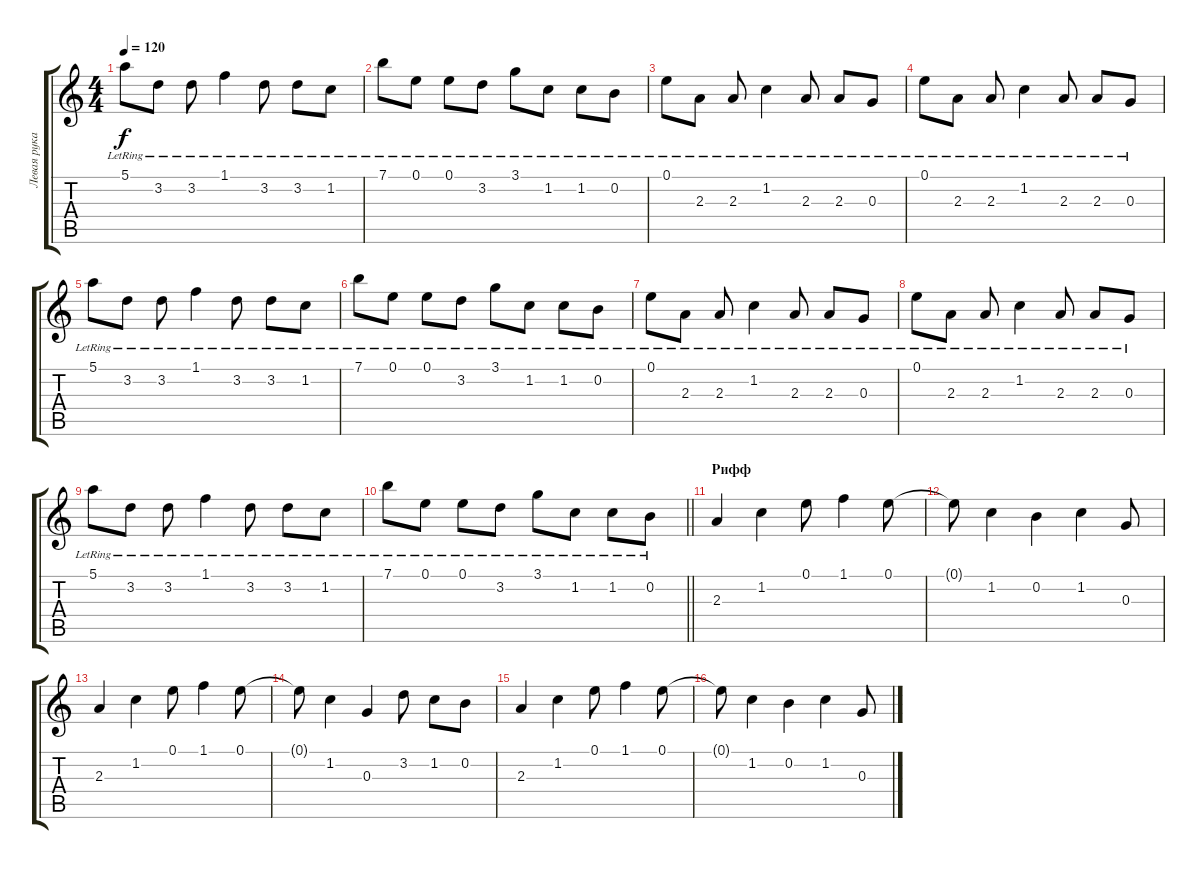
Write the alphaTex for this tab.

\track ("Левая рука" "Левая рука") {instrument acousticguitarsteel}
\staff {score tabs}
\tuning (E4 B3 G3 D3 A2 E2) {hide}
\ts (4 4)
\tempo 120
\clef g2
\ks c
5.1{lr}.8{dy f} 3.2{lr}.8 3.2{lr}.8 1.1{lr}.4 3.2{lr}.8 3.2{lr}.8 1.2{lr}.8 |
7.1{lr}.8 0.1{lr}.8 0.1{lr}.8 3.2{lr}.8 3.1{lr}.8 1.2{lr}.8 1.2{lr}.8 0.2{lr}.8 |
0.1{lr}.8 2.3{lr}.8 2.3{lr}.8 1.2{lr}.4 2.3{lr}.8 2.3{lr}.8 0.3{lr}.8 |
0.1{lr}.8 2.3{lr}.8 2.3{lr}.8 1.2{lr}.4 2.3{lr}.8 2.3{lr}.8 0.3{lr}.8 |
5.1{lr}.8 3.2{lr}.8 3.2{lr}.8 1.1{lr}.4 3.2{lr}.8 3.2{lr}.8 1.2{lr}.8 |
7.1{lr}.8 0.1{lr}.8 0.1{lr}.8 3.2{lr}.8 3.1{lr}.8 1.2{lr}.8 1.2{lr}.8 0.2{lr}.8 |
0.1{lr}.8 2.3{lr}.8 2.3{lr}.8 1.2{lr}.4 2.3{lr}.8 2.3{lr}.8 0.3{lr}.8 |
0.1{lr}.8 2.3{lr}.8 2.3{lr}.8 1.2{lr}.4 2.3{lr}.8 2.3{lr}.8 0.3{lr}.8 |
5.1{lr}.8 3.2{lr}.8 3.2{lr}.8 1.1{lr}.4 3.2{lr}.8 3.2{lr}.8 1.2{lr}.8 |
\barLineRight lightlight
7.1{lr}.8 0.1{lr}.8 0.1{lr}.8 3.2{lr}.8 3.1{lr}.8 1.2{lr}.8 1.2{lr}.8 0.2{lr}.8 |
\section ("" "Рифф")
2.3.4 1.2.4 0.1.8 1.1.4 0.1.8 |
0.1{t}.8 1.2.4 0.2.4 1.2.4 0.3.8 |
2.3.4 1.2.4 0.1.8 1.1.4 0.1.8 |
0.1{t}.8 1.2.4 0.3.4 3.2.8 1.2.8 0.2.8 |
2.3.4 1.2.4 0.1.8 1.1.4 0.1.8 |
0.1{t}.8 1.2.4 0.2.4 1.2.4 0.3.8
